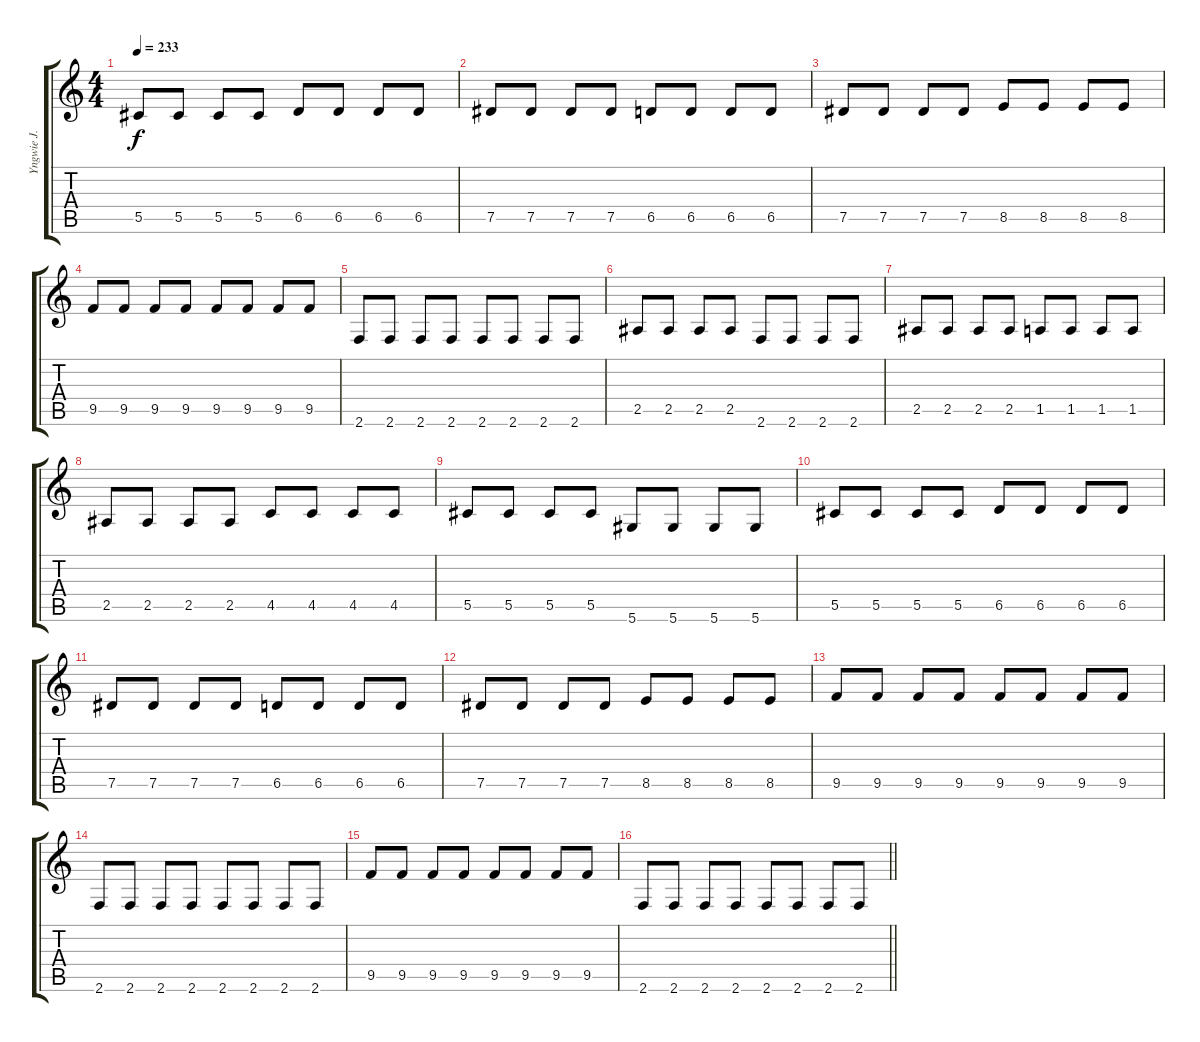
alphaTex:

\track ("Yngwie J. Malmsteen" "Yngwie J. ") {instrument overdrivenguitar}
\staff {score tabs}
\tuning (Eb4 Bb3 Gb3 Db3 Ab2 Eb2) {hide}
\ts (4 4)
\tempo 233
\clef g2
\ks c
5.5.8{dy f} 5.5.8 5.5.8 5.5.8 6.5.8 6.5.8 6.5.8 6.5.8 |
7.5.8 7.5.8 7.5.8 7.5.8 6.5.8 6.5.8 6.5.8 6.5.8 |
7.5.8 7.5.8 7.5.8 7.5.8 8.5.8 8.5.8 8.5.8 8.5.8 |
9.5.8 9.5.8 9.5.8 9.5.8 9.5.8 9.5.8 9.5.8 9.5.8 |
2.6.8 2.6.8 2.6.8 2.6.8 2.6.8 2.6.8 2.6.8 2.6.8 |
2.5.8 2.5.8 2.5.8 2.5.8 2.6.8 2.6.8 2.6.8 2.6.8 |
2.5.8 2.5.8 2.5.8 2.5.8 1.5.8 1.5.8 1.5.8 1.5.8 |
2.5.8 2.5.8 2.5.8 2.5.8 4.5.8 4.5.8 4.5.8 4.5.8 |
5.5.8 5.5.8 5.5.8 5.5.8 5.6.8 5.6.8 5.6.8 5.6.8 |
5.5.8 5.5.8 5.5.8 5.5.8 6.5.8 6.5.8 6.5.8 6.5.8 |
7.5.8 7.5.8 7.5.8 7.5.8 6.5.8 6.5.8 6.5.8 6.5.8 |
7.5.8 7.5.8 7.5.8 7.5.8 8.5.8 8.5.8 8.5.8 8.5.8 |
9.5.8 9.5.8 9.5.8 9.5.8 9.5.8 9.5.8 9.5.8 9.5.8 |
2.6.8 2.6.8 2.6.8 2.6.8 2.6.8 2.6.8 2.6.8 2.6.8 |
9.5.8 9.5.8 9.5.8 9.5.8 9.5.8 9.5.8 9.5.8 9.5.8 |
\barLineRight lightlight
2.6.8 2.6.8 2.6.8 2.6.8 2.6.8 2.6.8 2.6.8 2.6.8
